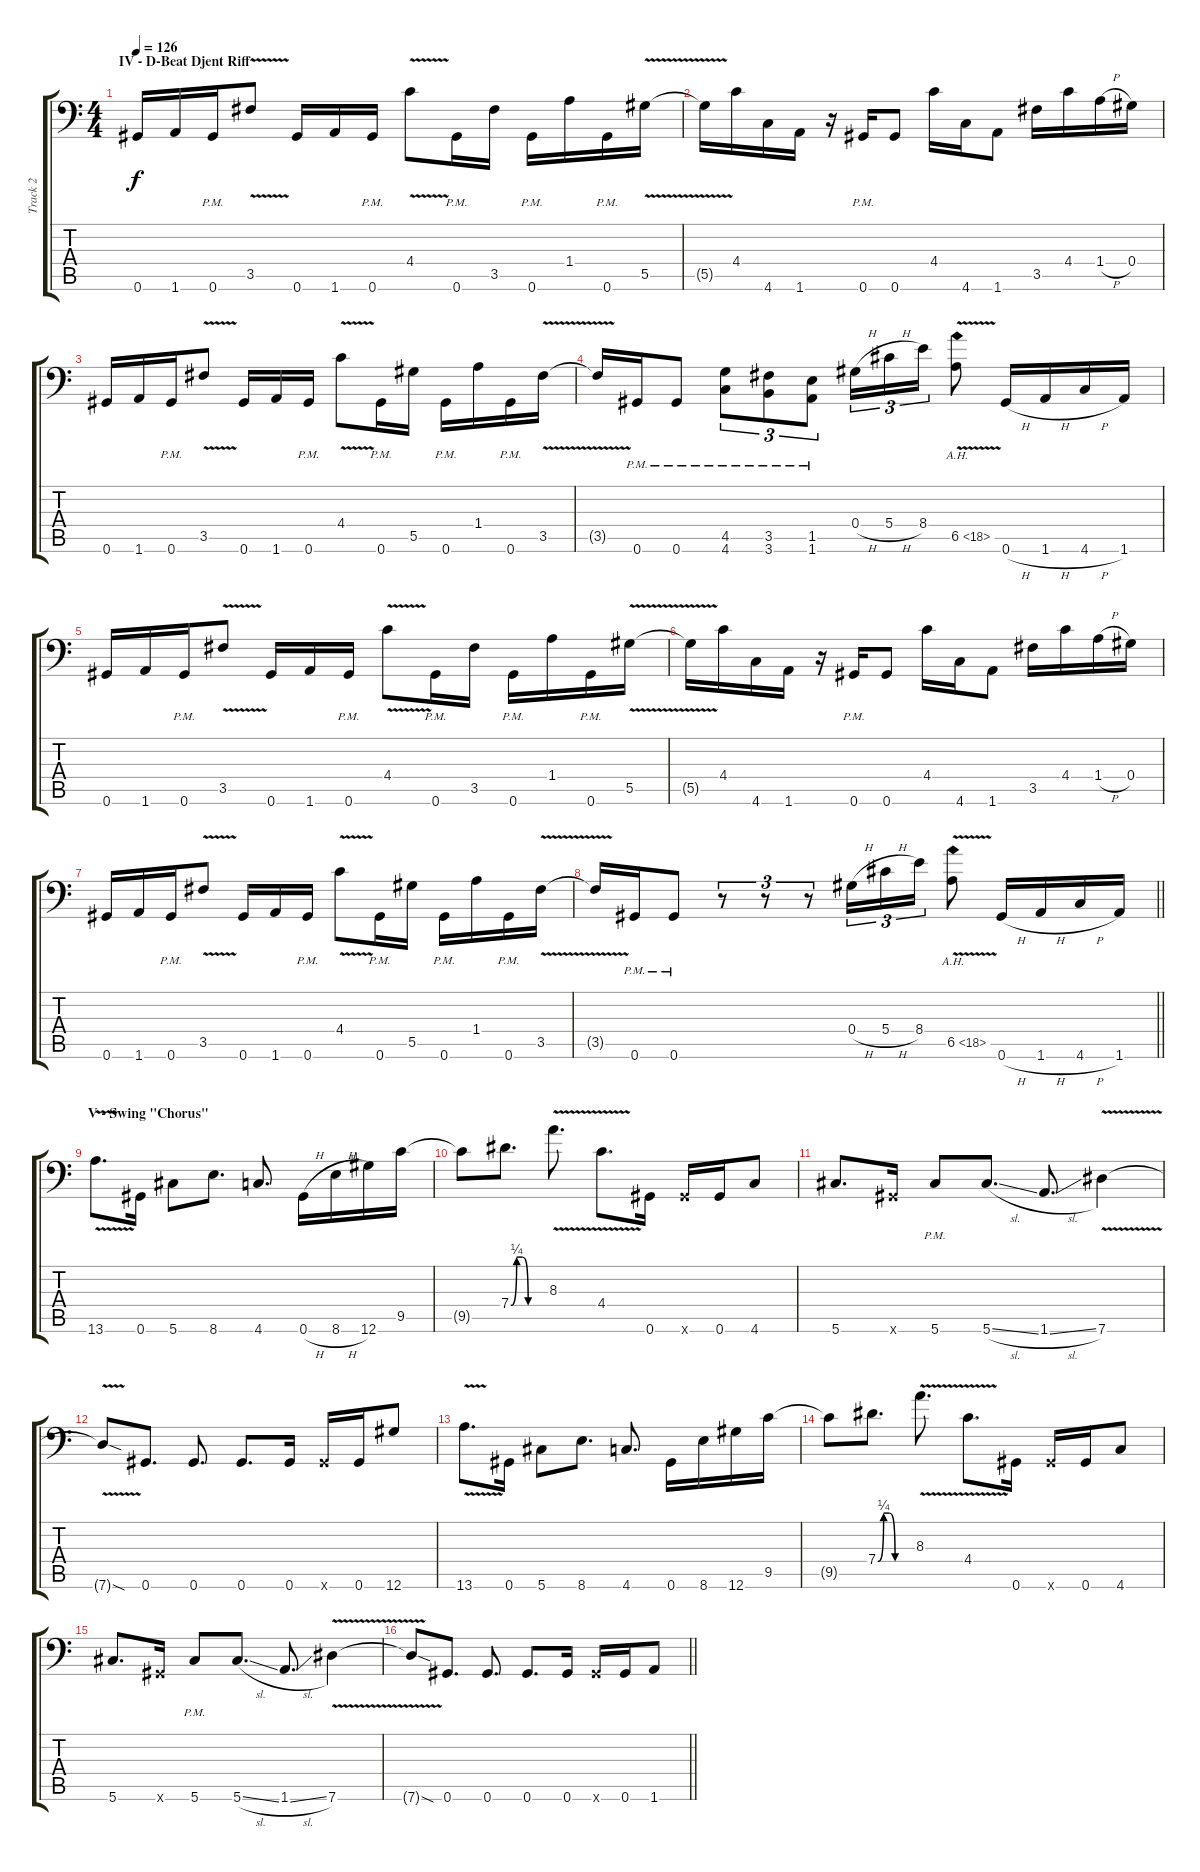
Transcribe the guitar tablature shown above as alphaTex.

\track ("Track 2" "Track 2") {instrument distortionguitar}
\staff {score tabs}
\tuning (Bb3 F3 Db3 Ab2 Eb2 Ab1) {hide}
\ts (4 4)
\section ("" "IV - D-Beat Djent Riff")
\tempo 126
\clef f4
\ks c
0.6.16{dy f} 1.6.16 0.6{pm}.16 3.5{v}.8 0.6.16 1.6.16 0.6{pm}.16 4.4{v}.8 0.6{pm}.16 3.5.16 0.6{pm}.16 1.4.16 0.6{pm}.16 5.5{v}.16 |
5.5{t}.16 4.4.16 4.6.16 1.6.16 r.16 0.6{pm}.16 0.6.8 4.4.16 4.6.16 1.6.8 3.5.16 4.4.16 1.4{h}.16 0.4.16 |
0.6.16 1.6.16 0.6{pm}.16 3.5{v}.8 0.6.16 1.6.16 0.6{pm}.16 4.4{v}.8 0.6{pm}.16 5.5.16 0.6{pm}.16 1.4.16 0.6{pm}.16 3.5{v}.16 |
3.5{t}.16 0.6{pm}.16 0.6{pm}.8 (4.5{pm} 4.6{pm}).8{tu (3 2)} (3.5{pm} 3.6{pm}).8{tu (3 2)} (1.5{pm} 1.6{pm}).8{tu (3 2)} 0.4{h}.16{tu (3 2)} 5.4{h}.16{tu (3 2)} 8.4.16{tu (3 2)} 6.5{ah 12 v}.8 0.6{h}.16 1.6{h}.16 4.6{h}.16 1.6.16 |
0.6.16 1.6.16 0.6{pm}.16 3.5{v}.8 0.6.16 1.6.16 0.6{pm}.16 4.4{v}.8 0.6{pm}.16 3.5.16 0.6{pm}.16 1.4.16 0.6{pm}.16 5.5{v}.16 |
5.5{t}.16 4.4.16 4.6.16 1.6.16 r.16 0.6{pm}.16 0.6.8 4.4.16 4.6.16 1.6.8 3.5.16 4.4.16 1.4{h}.16 0.4.16 |
0.6.16 1.6.16 0.6{pm}.16 3.5{v}.8 0.6.16 1.6.16 0.6{pm}.16 4.4{v}.8 0.6{pm}.16 5.5.16 0.6{pm}.16 1.4.16 0.6{pm}.16 3.5{v}.16 |
\barLineRight lightlight
3.5{t}.16 0.6{pm}.16 0.6{pm}.8 r.8{tu (3 2)} r.8{tu (3 2)} r.8{tu (3 2)} 0.4{h}.16{tu (3 2)} 5.4{h}.16{tu (3 2)} 8.4.16{tu (3 2)} 6.5{ah 12 v}.8 0.6{h}.16 1.6{h}.16 4.6{h}.16 1.6.16 |
\section ("" "V - Swing \"Chorus\"")
13.6{v}.8{d} 0.6.16 5.6.8 8.6.8{d} 4.6.8{d} 0.6{h}.16 8.6{h}.16 12.6.16 9.5.16 |
9.5{t}.8 7.4{be (custom 0 0 10 1 20 1 30 0 60 0)}.8{d} 8.3{v}.8{d} 4.4{v}.8{d} 0.6.16 0.6{x}.16 0.6.16 4.6.8 |
5.6.8{d} 0.6{x}.16 5.6{pm}.8 5.6{sl}.8{d} 1.6{sl}.8{d} 7.6{v}.4 |
7.6{sod t}.8 0.6.8{d} 0.6.8{d} 0.6.8{d} 0.6.16 0.6{x}.16 0.6.16 12.6.8 |
13.6{v}.8{d} 0.6.16 5.6.8 8.6.8{d} 4.6.8{d} 0.6.16 8.6.16 12.6.16 9.5.16 |
9.5{t}.8 7.4{be (custom 0 0 10 1 20 1 30 0 60 0)}.8{d} 8.3{v}.8{d} 4.4{v}.8{d} 0.6.16 0.6{x}.16 0.6.16 4.6.8 |
5.6.8{d} 0.6{x}.16 5.6{pm}.8 5.6{sl}.8{d} 1.6{sl}.8{d} 7.6{v}.4 |
\barLineRight lightlight
7.6{sod t}.8 0.6.8{d} 0.6.8{d} 0.6.8{d} 0.6.16 0.6{x}.16 0.6.16 1.6.8
